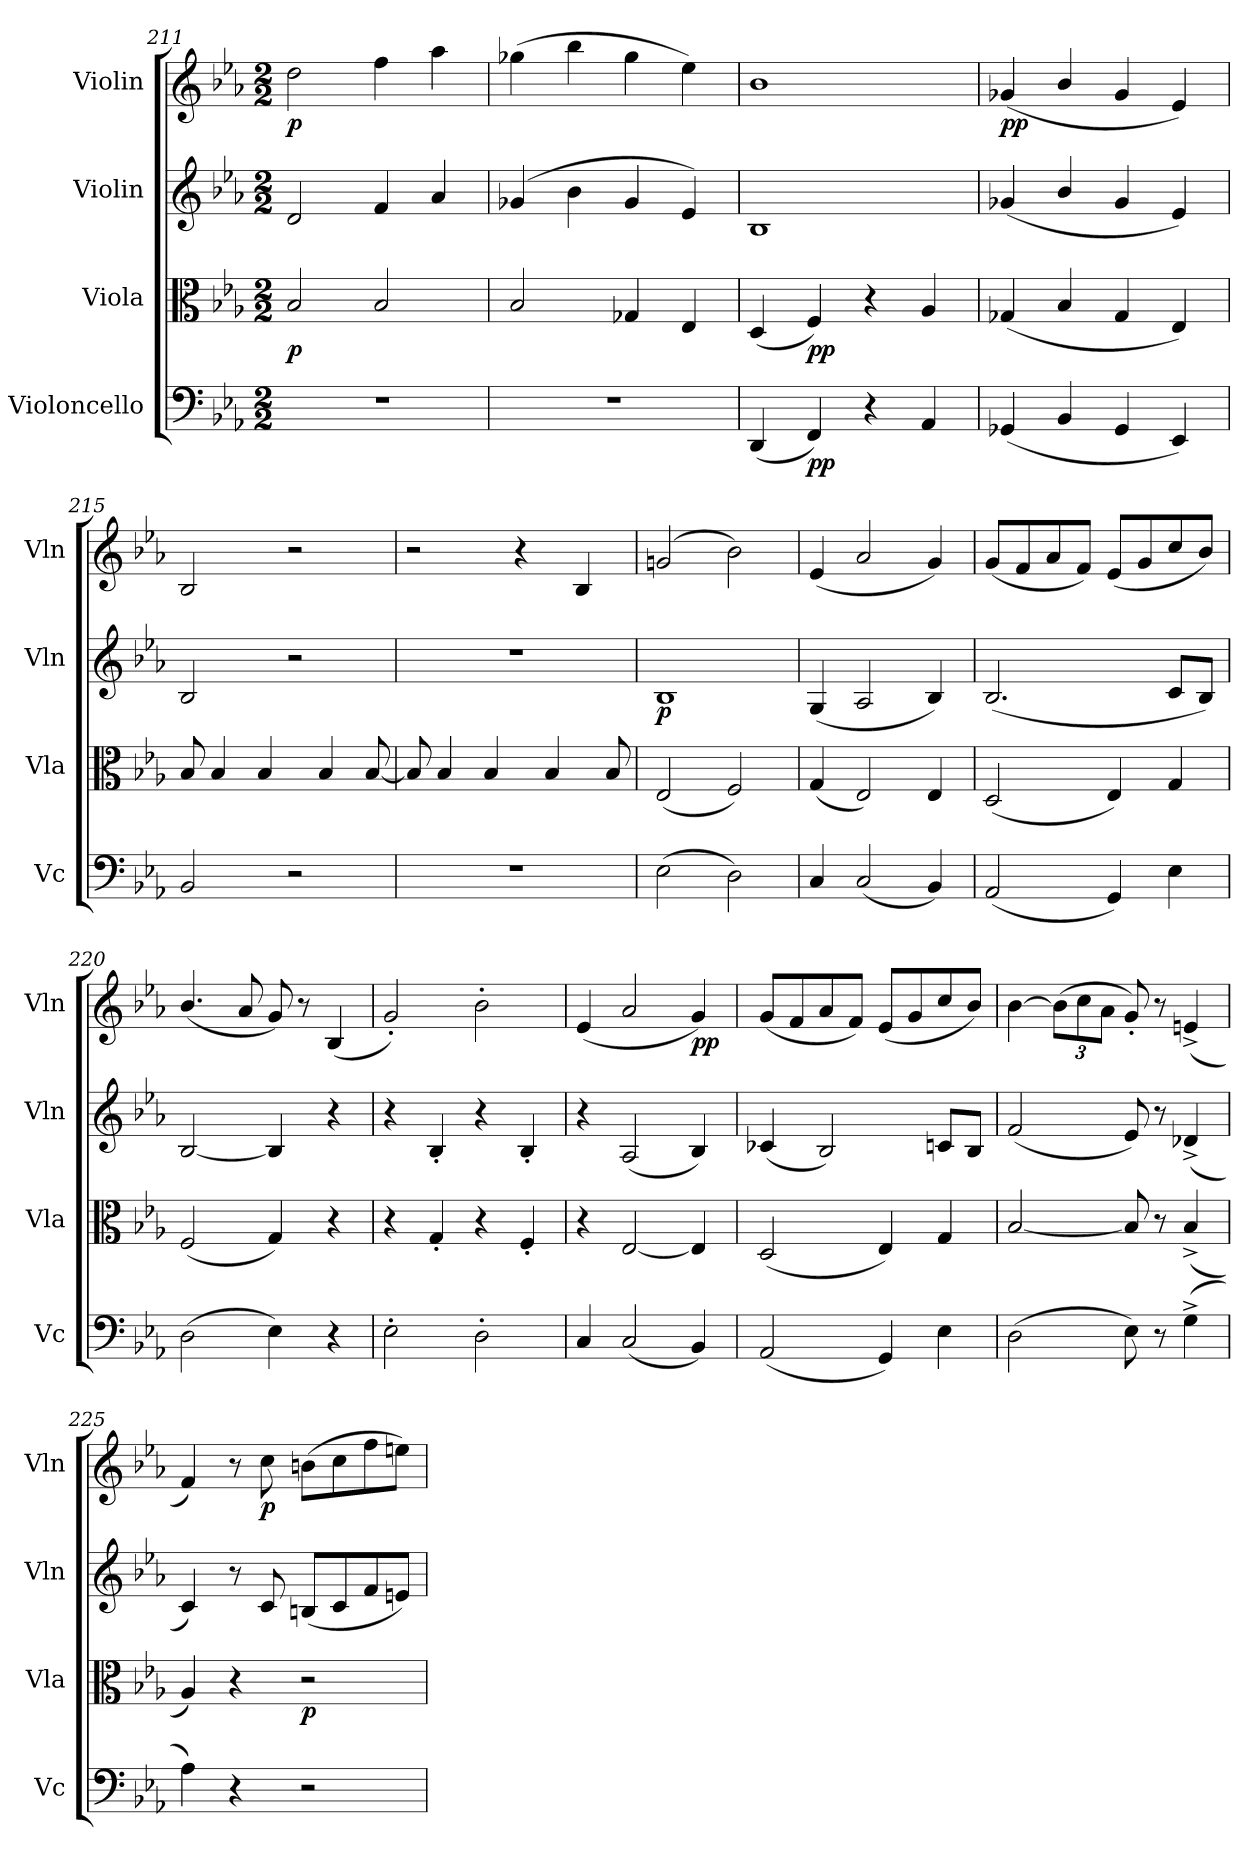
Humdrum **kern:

**kern	**dynam	**kern	**dynam	**kern	**dynam	**kern	**dynam
*part4	*part4	*part3	*part3	*part2	*part2	*part1	*part1
*staff4	*staff4	*staff3	*staff3	*staff2	*staff2	*staff1	*staff1
*I"Violoncello	*	*I"Viola	*	*I"Violin	*	*I"Violin	*
*I'Vc	*	*I'Vla	*	*I'Vln	*	*I'Vln	*
*clefF4	*	*clefC3	*	*clefG2	*	*clefG2	*
*k[b-e-a-]	*	*k[b-e-a-]	*	*k[b-e-a-]	*	*k[b-e-a-]	*
*M2/2	*	*M2/2	*	*M2/2	*	*M2/2	*
=211	=211	=211	=211	=211	=211	=211	=211
1r	.	2B-/	p	2d/	.	2dd\	p
.	.	2B-/	.	4f/	.	4ff\	.
.	.	.	.	4a-/	.	4aa-\	.
=212	=212	=212	=212	=212	=212	=212	=212
1r	.	2B-/	.	(4g-X/	.	(4gg-X\	.
.	.	.	.	4b-\	.	4bb-\	.
.	.	4G-X/	.	4g-/	.	4gg-\	.
.	.	4E-/	.	4e-/)	.	4ee-\)	.
=213	=213	=213	=213	=213	=213	=213	=213
(4DD/	.	(4D/	.	1B-	.	1b-	.
4FF/)	pp	4F/)	pp	.	.	.	.
4r	.	4r	.	.	.	.	.
4AA-/	.	4A-/	.	.	.	.	.
=214	=214	=214	=214	=214	=214	=214	=214
(4GG-X/	.	(4G-X/	.	(4g-X/	.	(4g-X/	pp
4BB-/	.	4B-/	.	4b-/	.	4b-/	.
4GG-/	.	4G-/	.	4g-/	.	4g-/	.
4EE-/)	.	4E-/)	.	4e-/)	.	4e-/)	.
=215	=215	=215	=215	=215	=215	=215	=215
2BB-/	.	8B-/	.	2B-/	.	2B-/	.
.	.	4B-/	.	.	.	.	.
.	.	4B-/	.	.	.	.	.
2r	.	.	.	2r	.	2r	.
.	.	4B-/	.	.	.	.	.
.	.	[8B-/	.	.	.	.	.
=216	=216	=216	=216	=216	=216	=216	=216
1r	.	8B-/]	.	1r	.	2r	.
.	.	4B-/	.	.	.	.	.
.	.	4B-/	.	.	.	.	.
.	.	.	.	.	.	4r	.
.	.	4B-/	.	.	.	.	.
.	.	.	.	.	.	4B-/	.
.	.	8B-/	.	.	.	.	.
=217	=217	=217	=217	=217	=217	=217	=217
(2E-\	.	(2E-/	.	1B-	p	(2gn/	.
2D\)	.	2F/)	.	.	.	2b-\)	.
=218	=218	=218	=218	=218	=218	=218	=218
4C/	.	(4G/	.	(4G/	.	(4e-/	.
(2C/	.	2E-/)	.	2A-/	.	2a-/	.
4BB-/)	.	4E-/	.	4B-/)	.	4g/)	.
=219	=219	=219	=219	=219	=219	=219	=219
(2AA-/	.	(2D/	.	(2.B-/	.	(8g/L	.
.	.	.	.	.	.	8f/	.
.	.	.	.	.	.	8a-/	.
.	.	.	.	.	.	8f/J)	.
4GG/)	.	4E-/)	.	.	.	(8e-/L	.
.	.	.	.	.	.	8g/	.
4E-\	.	4G/	.	8c/L	.	8cc/	.
.	.	.	.	8B-/J)	.	8b-/J)	.
=220	=220	=220	=220	=220	=220	=220	=220
(2D\	.	(2F/	.	[2B-/	.	(4.b-/	.
.	.	.	.	.	.	8a-/	.
4E-\)	.	4G/)	.	4B-/]	.	8g/)	.
.	.	.	.	.	.	8r	.
4r	.	4r	.	4r	.	(4B-/	.
=221	=221	=221	=221	=221	=221	=221	=221
2E-'\	.	4r	.	4r	.	2g'/)	.
.	.	4G'/	.	4B-'/	.	.	.
2D'\	.	4r	.	4r	.	2b-'\	.
.	.	4F'/	.	4B-'/	.	.	.
=222	=222	=222	=222	=222	=222	=222	=222
4C/	.	4r	.	4r	.	(4e-/	.
(2C/	.	[2E-/	.	(2A-/	.	2a-/	.
4BB-/)	.	4E-/]	.	4B-/)	.	4g/)	pp
=223	=223	=223	=223	=223	=223	=223	=223
(2AA-/	.	(2D/	.	(4c-X/	.	(8g/L	.
.	.	.	.	.	.	8f/	.
.	.	.	.	2B-/)	.	8a-/	.
.	.	.	.	.	.	8f/J)	.
4GG/)	.	4E-/)	.	.	.	(8e-/L	.
.	.	.	.	.	.	8g/	.
4E-\	.	4G/	.	8cn/L	.	8cc/	.
.	.	.	.	8B-/J	.	8b-/J)	.
=224	=224	=224	=224	=224	=224	=224	=224
(2D\	.	[2B-/	.	(2f/	.	[4b-\	.
.	.	.	.	.	.	(12b-\L]	.
.	.	.	.	.	.	12cc\	.
.	.	.	.	.	.	12a-/J	.
8E-\)	.	8B-/]	.	8e-/)	.	8g'/)	.
8r	.	8r	.	8r	.	8r	.
(4G^\	.	(4B-^/	.	(4d-X^/	.	(4en^/	.
=225	=225	=225	=225	=225	=225	=225	=225
4A-\)	.	4A-/)	.	4c/)	.	4f/)	.
4r	.	4r	.	8r	.	8r	.
.	.	.	.	8c/	.	8cc\	p
2r	.	2r	p	(8Bn/L	.	(8bn\L	.
.	.	.	.	8c/	.	8cc\	.
.	.	.	.	8f/	.	8ff\	.
.	.	.	.	8en/J)	.	8een\J)	.
=	=	=	=	=	=	=	=
*-	*-	*-	*-	*-	*-	*-	*-
